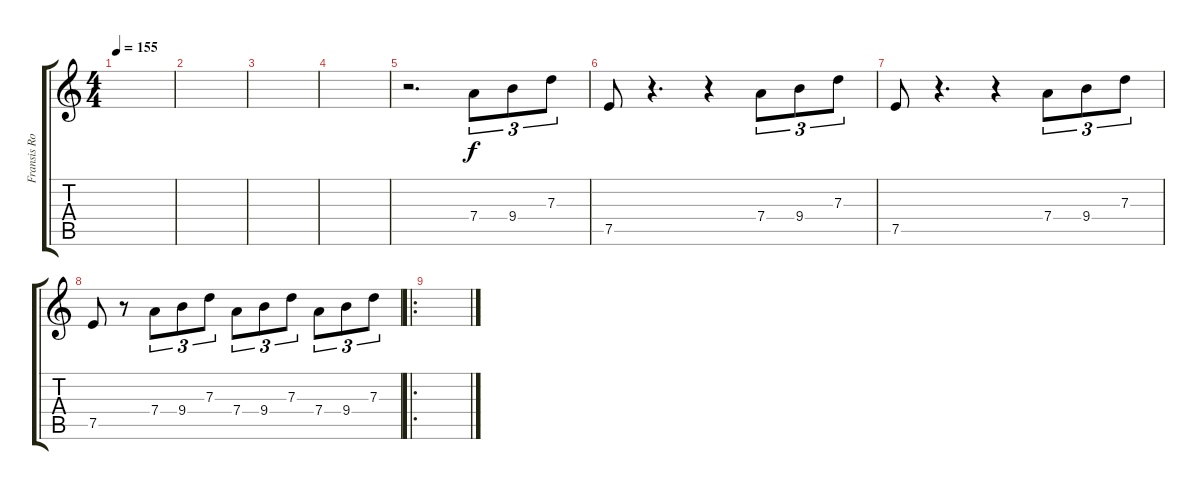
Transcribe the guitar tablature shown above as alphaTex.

\track ("Fransis Rossi" "Fransis Ro") {instrument overdrivenguitar}
\staff {score tabs}
\tuning (E4 B3 G3 D3 A2 E2) {hide}
\ts (4 4)
\tempo 155
\clef g2
\ks c
|
|
|
|
r.2{d volume 11} 7.4.8{tu (3 2)} 9.4.8{tu (3 2)} 7.3.8{tu (3 2)} |
7.5.8 r.4{d} r.4 7.4.8{tu (3 2)} 9.4.8{tu (3 2)} 7.3.8{tu (3 2)} |
7.5.8 r.4{d} r.4 7.4.8{tu (3 2)} 9.4.8{tu (3 2)} 7.3.8{tu (3 2)} |
7.5.8 r.8 7.4.8{tu (3 2)} 9.4.8{tu (3 2)} 7.3.8{tu (3 2)} 7.4.8{tu (3 2)} 9.4.8{tu (3 2)} 7.3.8{tu (3 2)} 7.4.8{tu (3 2)} 9.4.8{tu (3 2)} 7.3.8{tu (3 2)} |
\ro
